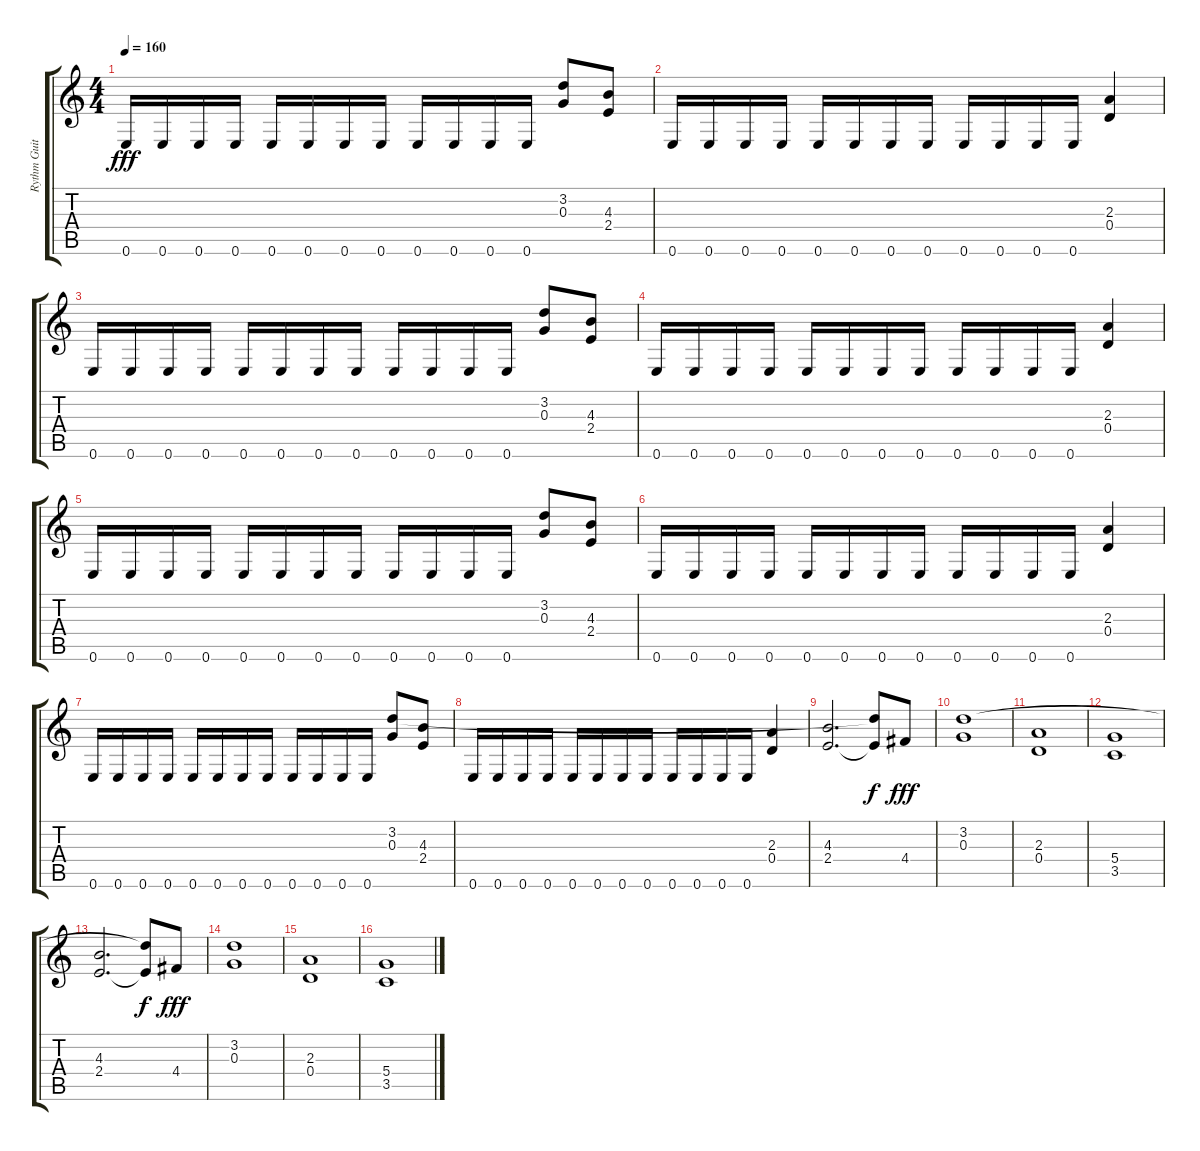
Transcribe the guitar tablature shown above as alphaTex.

\track ("Rythm Guitar" "Rythm Guit") {instrument distortionguitar}
\staff {score tabs}
\tuning (E4 B3 G3 D3 A2 E2) {hide}
\ts (4 4)
\tempo 160
\clef g2
\ks c
0.6.16{dy fff} 0.6.16 0.6.16 0.6.16 0.6.16 0.6.16 0.6.16 0.6.16 0.6.16 0.6.16 0.6.16 0.6.16 (3.2 0.3).8 (4.3 2.4).8 |
0.6.16 0.6.16 0.6.16 0.6.16 0.6.16 0.6.16 0.6.16 0.6.16 0.6.16 0.6.16 0.6.16 0.6.16 (2.3 0.4).4 |
0.6.16 0.6.16 0.6.16 0.6.16 0.6.16 0.6.16 0.6.16 0.6.16 0.6.16 0.6.16 0.6.16 0.6.16 (3.2 0.3).8 (4.3 2.4).8 |
0.6.16 0.6.16 0.6.16 0.6.16 0.6.16 0.6.16 0.6.16 0.6.16 0.6.16 0.6.16 0.6.16 0.6.16 (2.3 0.4).4 |
0.6.16 0.6.16 0.6.16 0.6.16 0.6.16 0.6.16 0.6.16 0.6.16 0.6.16 0.6.16 0.6.16 0.6.16 (3.2 0.3).8 (4.3 2.4).8 |
0.6.16 0.6.16 0.6.16 0.6.16 0.6.16 0.6.16 0.6.16 0.6.16 0.6.16 0.6.16 0.6.16 0.6.16 (2.3 0.4).4 |
0.6.16 0.6.16 0.6.16 0.6.16 0.6.16 0.6.16 0.6.16 0.6.16 0.6.16 0.6.16 0.6.16 0.6.16 (3.2 0.3).8 (4.3 2.4).8 |
0.6.16 0.6.16 0.6.16 0.6.16 0.6.16 0.6.16 0.6.16 0.6.16 0.6.16 0.6.16 0.6.16 0.6.16 (2.3 0.4).4 |
(4.3 2.4).2{d} (3.2{t} 2.4{t}).8{dy f} 4.4.8{dy fff} |
(3.2 0.3).1 |
(2.3 0.4).1 |
(5.4 3.5).1 |
(4.3 2.4).2{d} (3.2{t} 2.4{t}).8{dy f} 4.4.8{dy fff} |
(3.2 0.3).1 |
(2.3 0.4).1 |
(5.4 3.5).1
